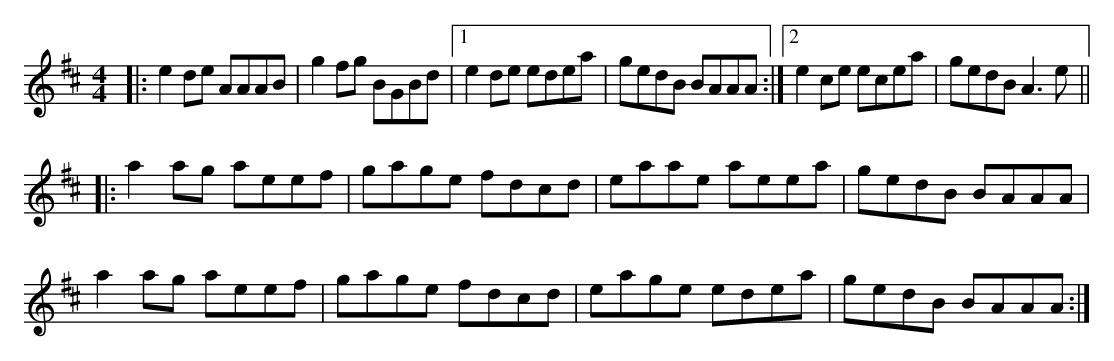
X:1
M:4/4
K:Amix
|:e2 de AAAB|g2 fg BGBd|1 e2 de edea|gedB BAAA:|2 e2 ce ecea|gedB A3 e||
|:a2 ag aeef|gage fdcd|eaae aeea|gedB BAAA|
a2 ag aeef|gage fdcd|eage edea|gedB BAAA:|
